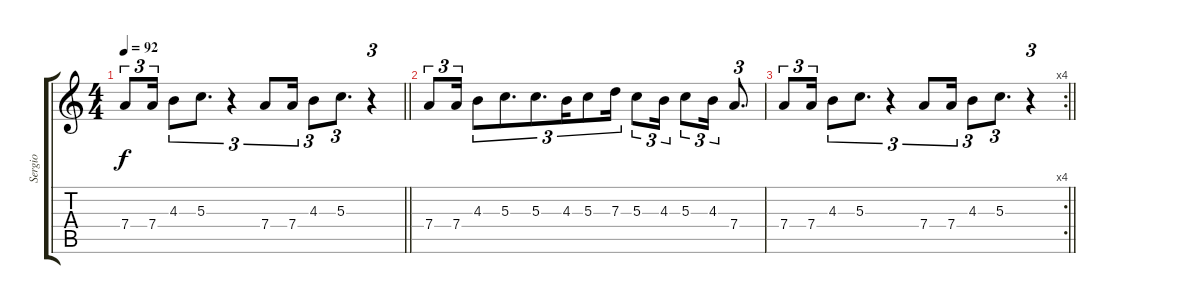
\track ("Sergio" "Sergio") {instrument overdrivenguitar}
\staff {score tabs}
\tuning (E4 B3 G3 D3 A2 E2) {hide}
\ts (4 4)
\tempo 92
\clef g2
\barLineRight lightlight
\ks c
7.4.8{tu (3 2) dy f} 7.4.16{tu (3 2)} 4.3.8{tu (3 2)} 5.3.8{d tu (3 2)} r.4{tu (3 2)} 7.4.8{tu (3 2)} 7.4.16{tu (3 2)} 4.3.8{tu (3 2)} 5.3.8{d tu (3 2)} r.4{tu (3 2)} |
7.4.8{tu (3 2)} 7.4.16{tu (3 2)} 4.3.8{tu (3 2)} 5.3.8{d tu (3 2)} 5.3.8{d tu (3 2)} 4.3.16{tu (3 2)} 5.3.8{tu (3 2)} 7.3.16{tu (3 2)} 5.3.8{tu (3 2)} 4.3.16{tu (3 2)} 5.3.8{tu (3 2)} 4.3.16{tu (3 2)} 7.4.8{d tu (3 2)} |
\rc 4
\barLineRight lightlight
7.4.8{tu (3 2)} 7.4.16{tu (3 2)} 4.3.8{tu (3 2)} 5.3.8{d tu (3 2)} r.4{tu (3 2)} 7.4.8{tu (3 2)} 7.4.16{tu (3 2)} 4.3.8{tu (3 2)} 5.3.8{d tu (3 2)} r.4{tu (3 2)}
